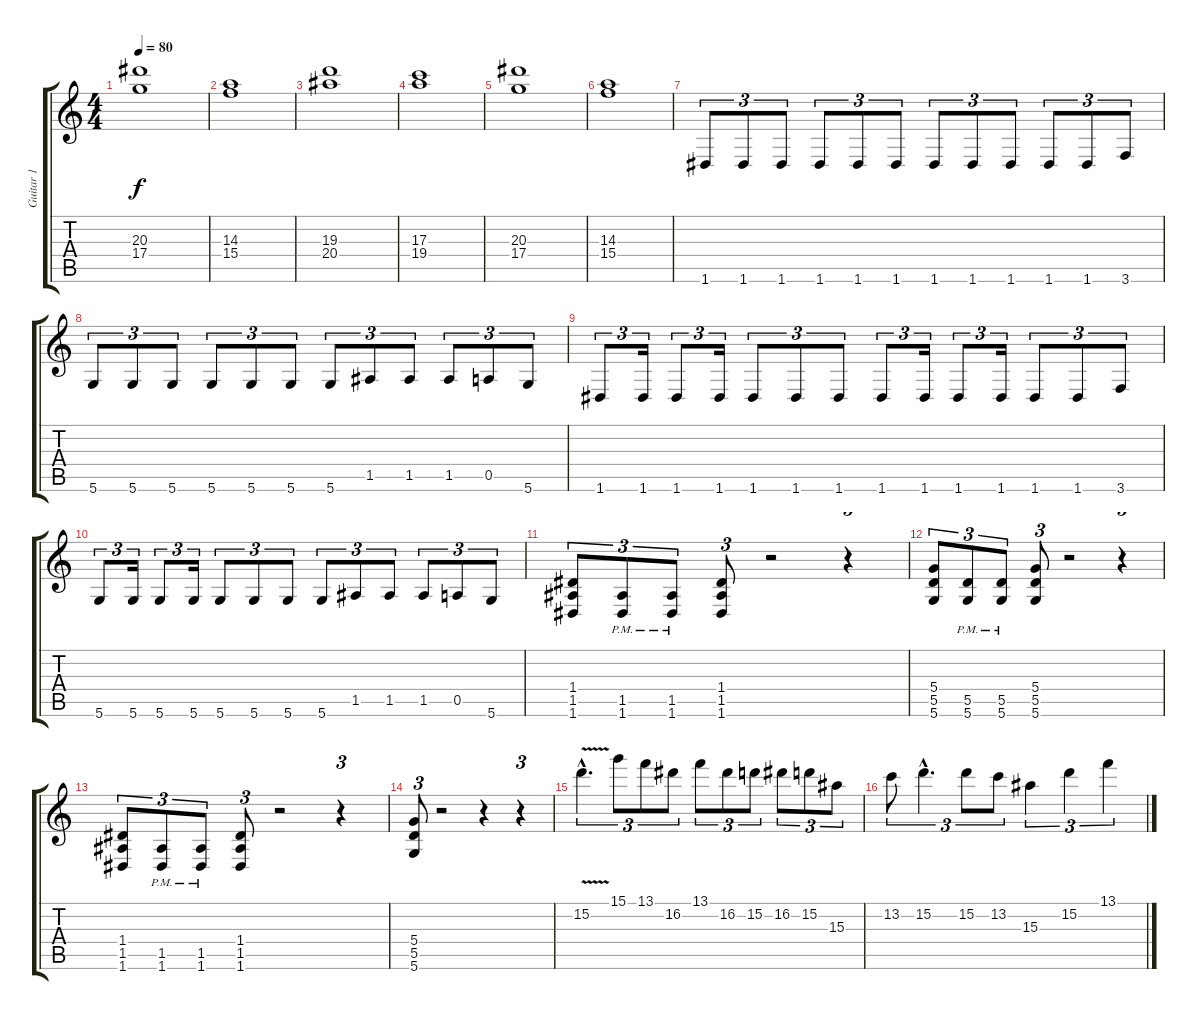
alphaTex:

\track ("Guitar 1" "Guitar 1") {instrument overdrivenguitar}
\staff {score tabs}
\tuning (E4 B3 G3 D3 A2 D2) {hide}
\ts (4 4)
\tempo 80
\clef g2
\ks c
(20.3 17.4).1{dy f} |
(14.3 15.4).1 |
(19.3 20.4).1 |
(17.3 19.4).1 |
(20.3 17.4).1 |
(14.3 15.4).1 |
1.6.8{tu (3 2)} 1.6.8{tu (3 2)} 1.6.8{tu (3 2)} 1.6.8{tu (3 2)} 1.6.8{tu (3 2)} 1.6.8{tu (3 2)} 1.6.8{tu (3 2)} 1.6.8{tu (3 2)} 1.6.8{tu (3 2)} 1.6.8{tu (3 2)} 1.6.8{tu (3 2)} 3.6.8{tu (3 2)} |
5.6.8{tu (3 2)} 5.6.8{tu (3 2)} 5.6.8{tu (3 2)} 5.6.8{tu (3 2)} 5.6.8{tu (3 2)} 5.6.8{tu (3 2)} 5.6.8{tu (3 2)} 1.5.8{tu (3 2)} 1.5.8{tu (3 2)} 1.5.8{tu (3 2)} 0.5.8{tu (3 2)} 5.6.8{tu (3 2)} |
1.6.8{tu (3 2)} 1.6.16{tu (3 2)} 1.6.8{tu (3 2)} 1.6.16{tu (3 2)} 1.6.8{tu (3 2)} 1.6.8{tu (3 2)} 1.6.8{tu (3 2)} 1.6.8{tu (3 2)} 1.6.16{tu (3 2)} 1.6.8{tu (3 2)} 1.6.16{tu (3 2)} 1.6.8{tu (3 2)} 1.6.8{tu (3 2)} 3.6.8{tu (3 2)} |
5.6.8{tu (3 2)} 5.6.16{tu (3 2)} 5.6.8{tu (3 2)} 5.6.16{tu (3 2)} 5.6.8{tu (3 2)} 5.6.8{tu (3 2)} 5.6.8{tu (3 2)} 5.6.8{tu (3 2)} 1.5.8{tu (3 2)} 1.5.8{tu (3 2)} 1.5.8{tu (3 2)} 0.5.8{tu (3 2)} 5.6.8{tu (3 2)} |
(1.4 1.5 1.6).8{tu (3 2)} (1.5{pm} 1.6{pm}).8{tu (3 2)} (1.5{pm} 1.6{pm}).8{tu (3 2)} (1.4 1.5 1.6).8{tu (3 2)} r.2 r.4{tu (3 2)} |
(5.4 5.5 5.6).8{tu (3 2)} (5.5{pm} 5.6{pm}).8{tu (3 2)} (5.5{pm} 5.6{pm}).8{tu (3 2)} (5.4 5.5 5.6).8{tu (3 2)} r.2 r.4{tu (3 2)} |
(1.4 1.5 1.6).8{tu (3 2)} (1.5{pm} 1.6{pm}).8{tu (3 2)} (1.5{pm} 1.6{pm}).8{tu (3 2)} (1.4 1.5 1.6).8{tu (3 2)} r.2 r.4{tu (3 2)} |
(5.4 5.5 5.6).8{tu (3 2)} r.2 r.4 r.4{tu (3 2)} |
15.2{v hac}.4{d tu (3 2)} 15.1.8{tu (3 2)} 13.1.8{tu (3 2)} 16.2.8{tu (3 2)} 13.1.8{tu (3 2)} 16.2.8{tu (3 2)} 15.2.8{tu (3 2)} 16.2.8{tu (3 2)} 15.2.8{tu (3 2)} 15.3.8{tu (3 2)} |
13.2.8{tu (3 2)} 15.2{hac}.4{d tu (3 2)} 15.2.8{tu (3 2)} 13.2.8{tu (3 2)} 15.3.4{tu (3 2)} 15.2.4{tu (3 2)} 13.1.4{tu (3 2)}
